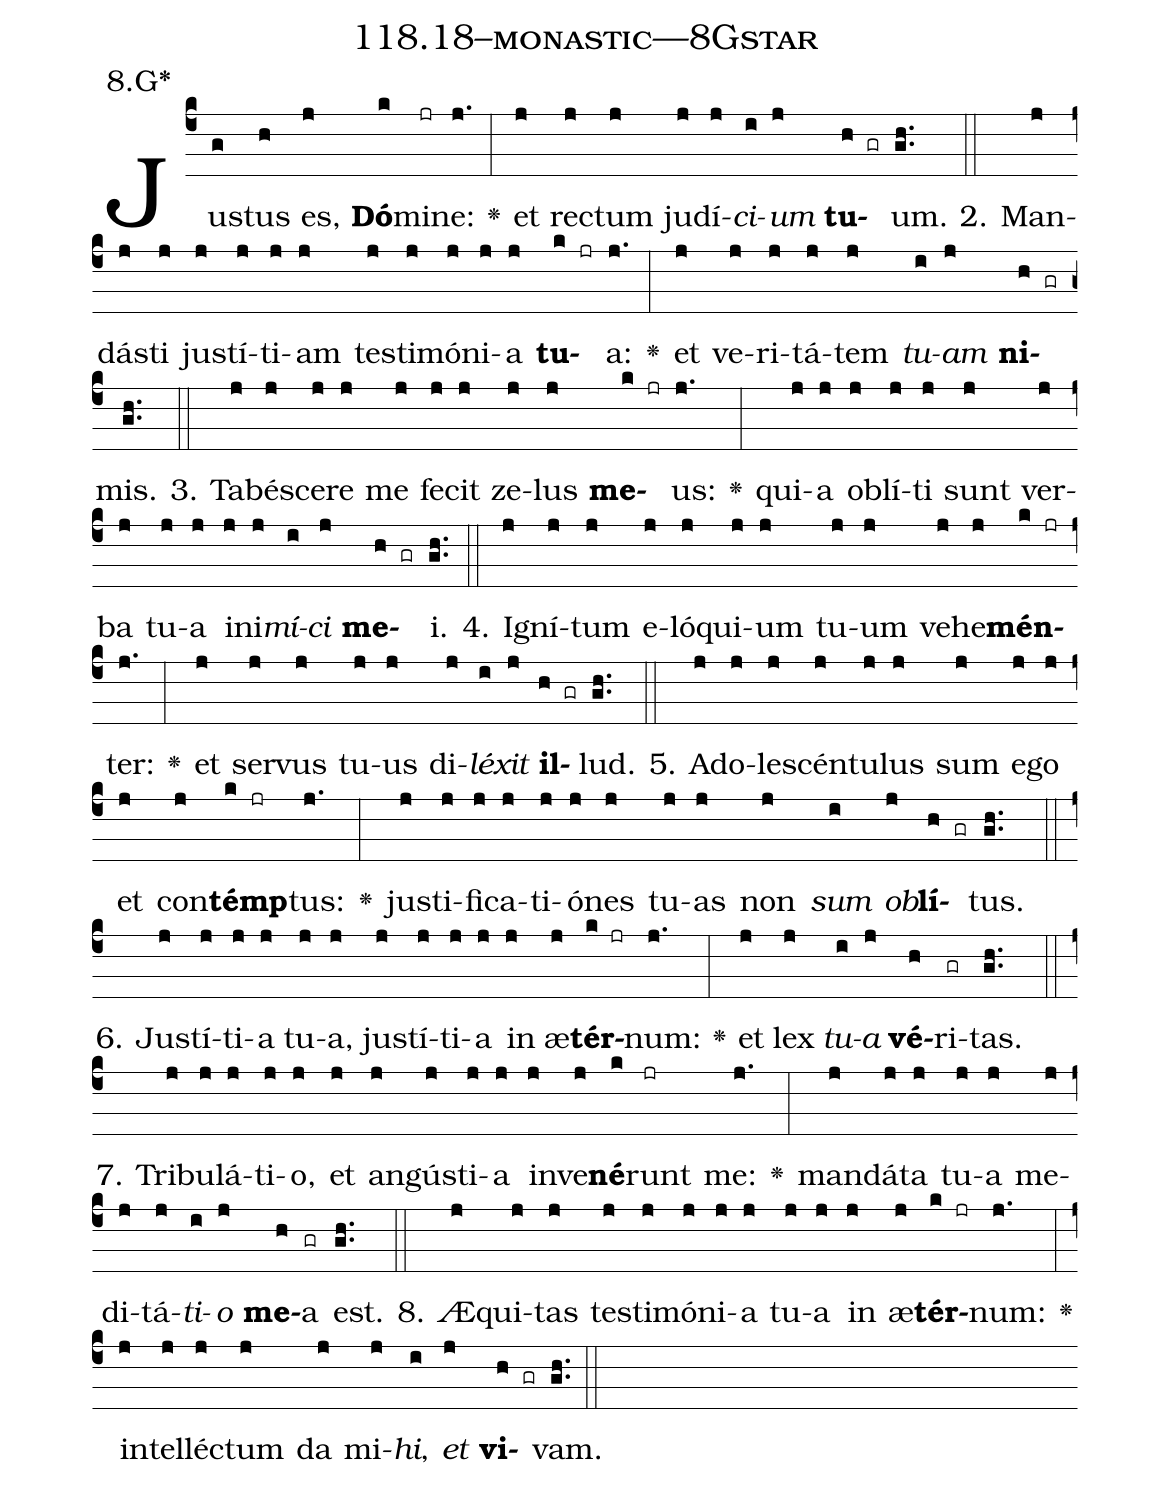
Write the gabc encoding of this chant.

name: 118.18--monastic---8Gstar;
annotation: 8.G*;
%%
(c4)Jus(g)tus(h) es,(j) <b>Dó</b>(k)mi(jr)ne:(j.) <v>\greheightstar</v>(:) et(j) rec(j)tum(j) ju(j)dí(j)<i>ci</i>(i)<i>um</i>(j) <b>tu</b>(h gr)um.(gh..) (::)
2. Man(j)dás(j)ti(j) jus(j)tí(j)ti(j)am(j) tes(j)ti(j)mó(j)ni(j)a(j) <b>tu</b>(k jr)a:(j.) <v>\greheightstar</v>(:) et(j) ve(j)ri(j)tá(j)tem(j) <i>tu</i>(i)<i>am</i>(j) <b>ni</b>(h gr)mis.(gh..) (::)
3. Ta(j)bé(j)sce(j)re(j) me(j) fe(j)cit(j) ze(j)lus(j) <b>me</b>(k jr)us:(j.) <v>\greheightstar</v>(:) qui(j)a(j) ob(j)lí(j)ti(j) sunt(j) ver(j)ba(j) tu(j)a(j) in(j)i(j)<i>mí</i>(i)<i>ci</i>(j) <b>me</b>(h gr)i.(gh..) (::)
4. I(j)gní(j)tum(j) e(j)ló(j)qui(j)um(j) tu(j)um(j) ve(j)he(j)<b>mén</b>(k jr)ter:(j.) <v>\greheightstar</v>(:) et(j) ser(j)vus(j) tu(j)us(j) di(j)<i>lé</i>(i)<i>xit</i>(j) <b>il</b>(h gr)lud.(gh..) (::)
5. Ad(j)o(j)le(j)scén(j)tu(j)lus(j) sum(j) e(j)go(j) et(j) con(j)<b>témp</b>(k jr)tus:(j.) <v>\greheightstar</v>(:) jus(j)ti(j)fi(j)ca(j)ti(j)ó(j)nes(j) tu(j)as(j) non(j) <i>sum</i>(i) <i>ob</i>(j)<b>lí</b>(h gr)tus.(gh..) (::)
6. Jus(j)tí(j)ti(j)a(j) tu(j)a,(j) jus(j)tí(j)ti(j)a(j) in(j) æ(j)<b>tér</b>(k jr)num:(j.) <v>\greheightstar</v>(:) et(j) lex(j) <i>tu</i>(i)<i>a</i>(j) <b>vé</b>(h)ri(gr)tas.(gh..) (::)
7. Tri(j)bu(j)lá(j)ti(j)o,(j) et(j) an(j)gús(j)ti(j)a(j) in(j)ve(j)<b>né</b>(k)runt(jr) me:(j.) <v>\greheightstar</v>(:) man(j)dá(j)ta(j) tu(j)a(j) me(j)di(j)tá(j)<i>ti</i>(i)<i>o</i>(j) <b>me</b>(h)a(gr) est.(gh..) (::)
8. Æ(j)qui(j)tas(j) tes(j)ti(j)mó(j)ni(j)a(j) tu(j)a(j) in(j) æ(j)<b>tér</b>(k jr)num:(j.) <v>\greheightstar</v>(:) in(j)tel(j)léc(j)tum(j) da(j) mi(j)<i>hi</i>,(i) <i>et</i>(j) <b>vi</b>(h gr)vam.(gh..) (::)
